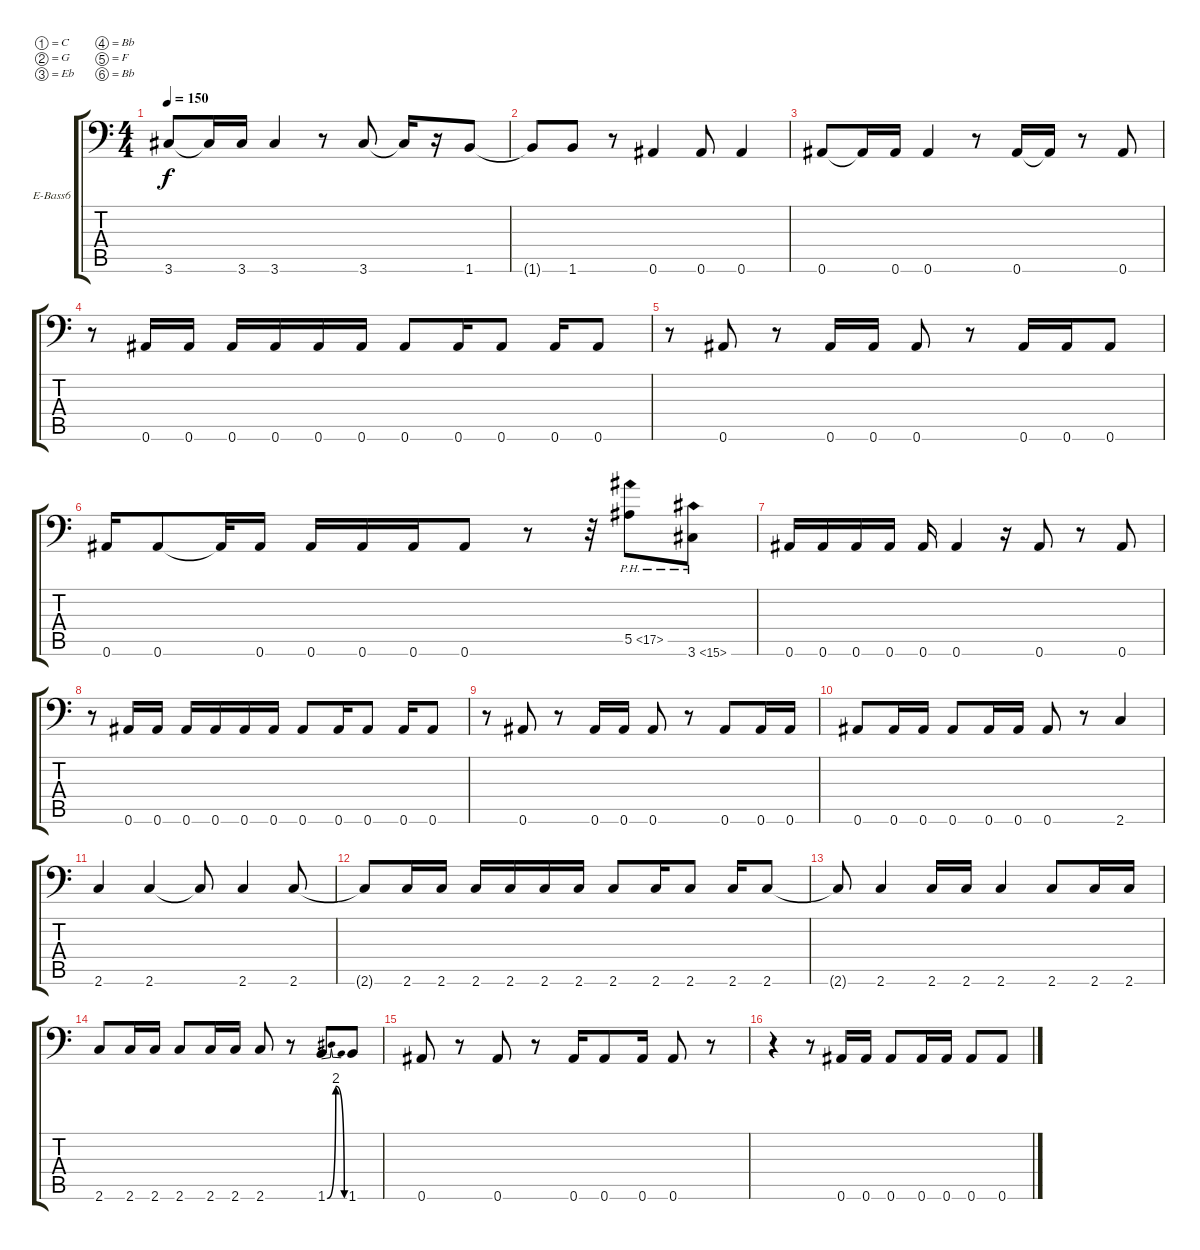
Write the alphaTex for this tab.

\bracketExtendMode groupsimilarinstruments
\firstSystemTrackNameOrientation horizontal
\otherSystemsTrackNameOrientation horizontal
\track ("Tim" "E-Bass6") {instrument electricbasspick}
\staff {score tabs}
\tuning (C4 G3 Eb3 Bb2 F2 Bb1)
\ts (4 4)
\tempo 150
\clef f4
\ks c
3.6.8{dy f} 3.6{t}.16 3.6.16 3.6.4 r.8 3.6.8 3.6{t}.16 r.16 1.6.8 |
1.6{t}.8 1.6.8 r.8 0.6.4 0.6.8 0.6.4 |
0.6.8 0.6{t}.16 0.6.16 0.6.4 r.8 0.6.16 0.6{t}.16 r.8 0.6.8 |
r.8 0.6.16 0.6.16 0.6.16 0.6.16 0.6.16 0.6.16 0.6.8 0.6.16 0.6.8 0.6.16 0.6.8 |
r.8 0.6.8 r.8 0.6.16 0.6.16 0.6.8 r.8 0.6.16 0.6.16 0.6.8 |
0.6.16 0.6.8 0.6{t}.32 0.6.16 0.6.16 0.6.16 0.6.16 0.6.8 r.8 r.32 5.5{ph 12}.8 3.6{ph 12}.8 |
0.6.16 0.6.16 0.6.16 0.6.16 0.6.16 0.6.4 r.16 0.6.8 r.8 0.6.8 |
r.8 0.6.16 0.6.16 0.6.16 0.6.16 0.6.16 0.6.16 0.6.8 0.6.16 0.6.8 0.6.16 0.6.8 |
r.8 0.6.8 r.8 0.6.16 0.6.16 0.6.8 r.8 0.6.8 0.6.16 0.6.16 |
0.6.8 0.6.16 0.6.16 0.6.8 0.6.16 0.6.16 0.6.8 r.8 2.6.4 |
2.6.4 2.6.4 2.6{t}.8 2.6.4 2.6.8 |
2.6{t}.8 2.6.16 2.6.16 2.6.16 2.6.16 2.6.16 2.6.16 2.6.8 2.6.16 2.6.8 2.6.16 2.6.8 |
2.6{t}.8 2.6.4 2.6.16 2.6.16 2.6.4 2.6.8 2.6.16 2.6.16 |
2.6.8 2.6.16 2.6.16 2.6.8 2.6.16 2.6.16 2.6.8 r.8 1.6{be (bendrelease 0 0 30 8 30 8 60 0)}.8 1.6.8 |
0.6.8 r.8 0.6.8 r.8 0.6.16 0.6.8 0.6.16 0.6.8 r.8 |
r.4 r.8 0.6.16 0.6.16 0.6.8 0.6.16 0.6.16 0.6.8 0.6.8
